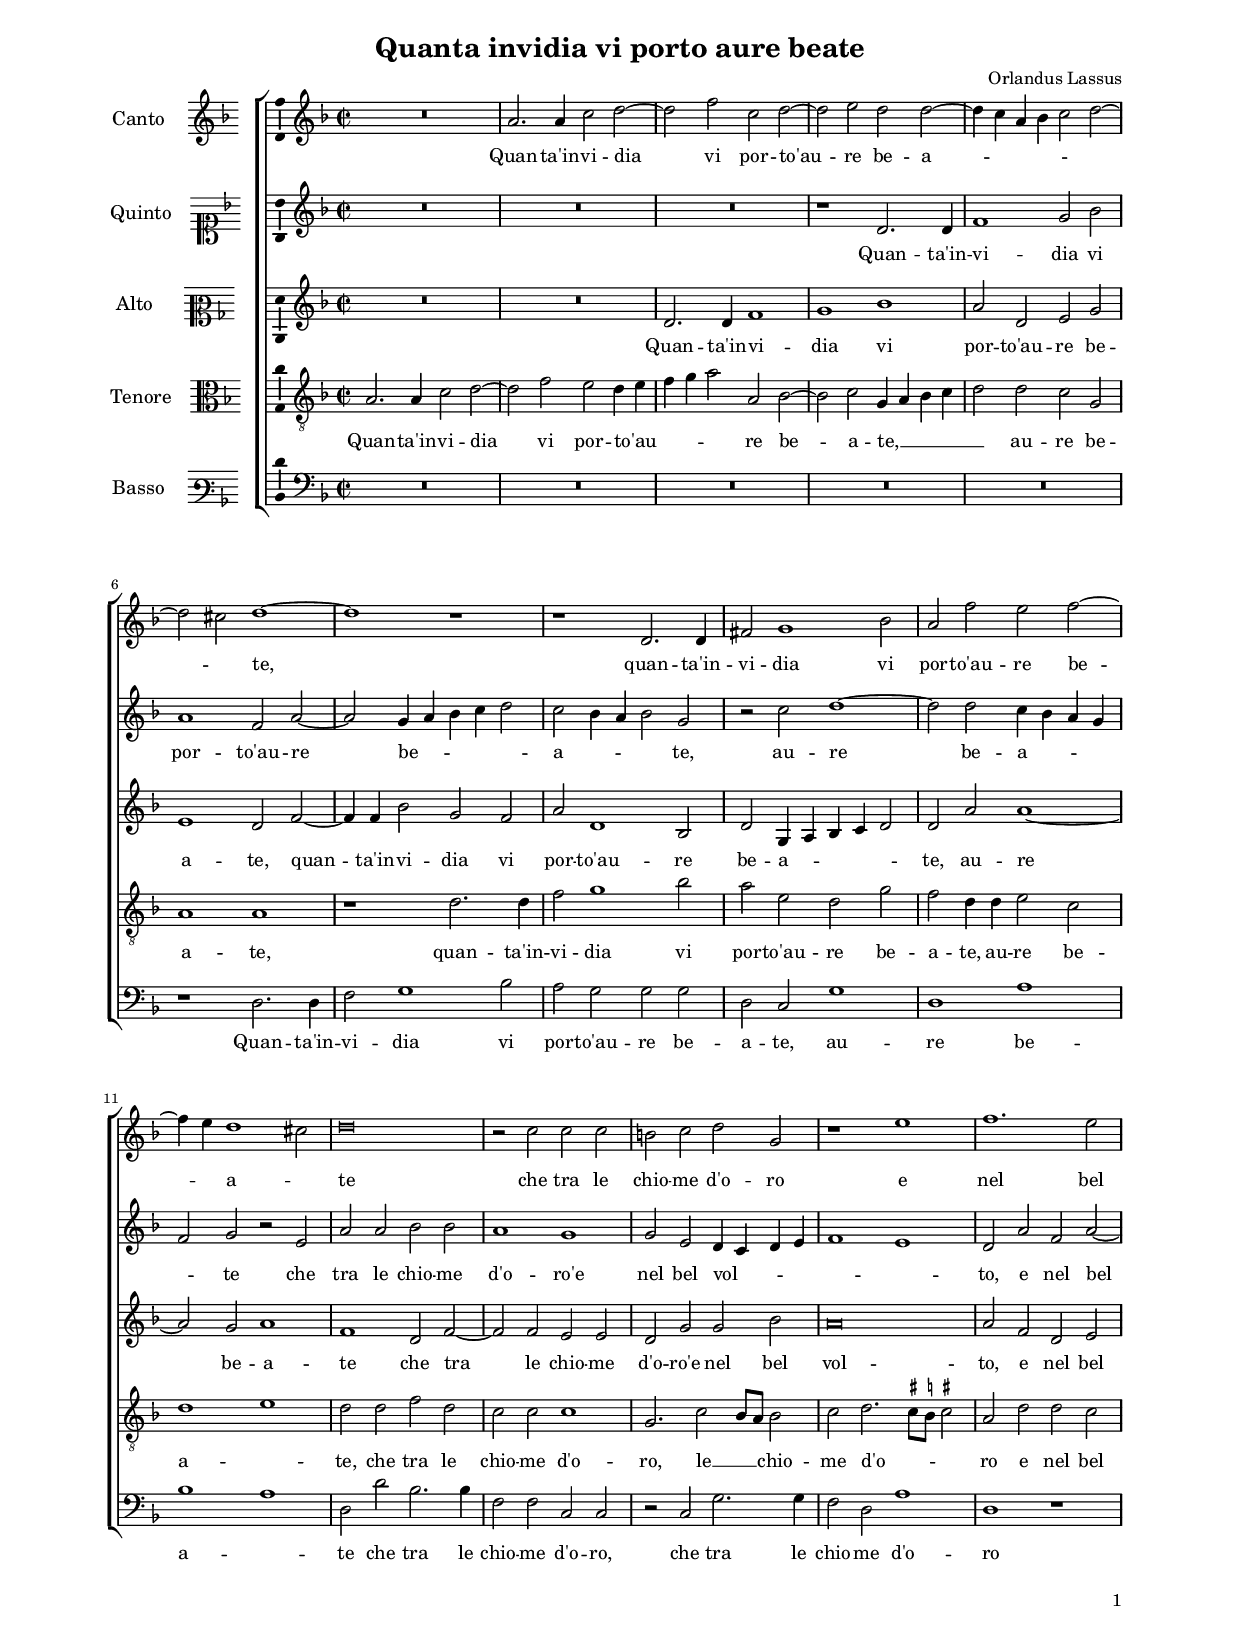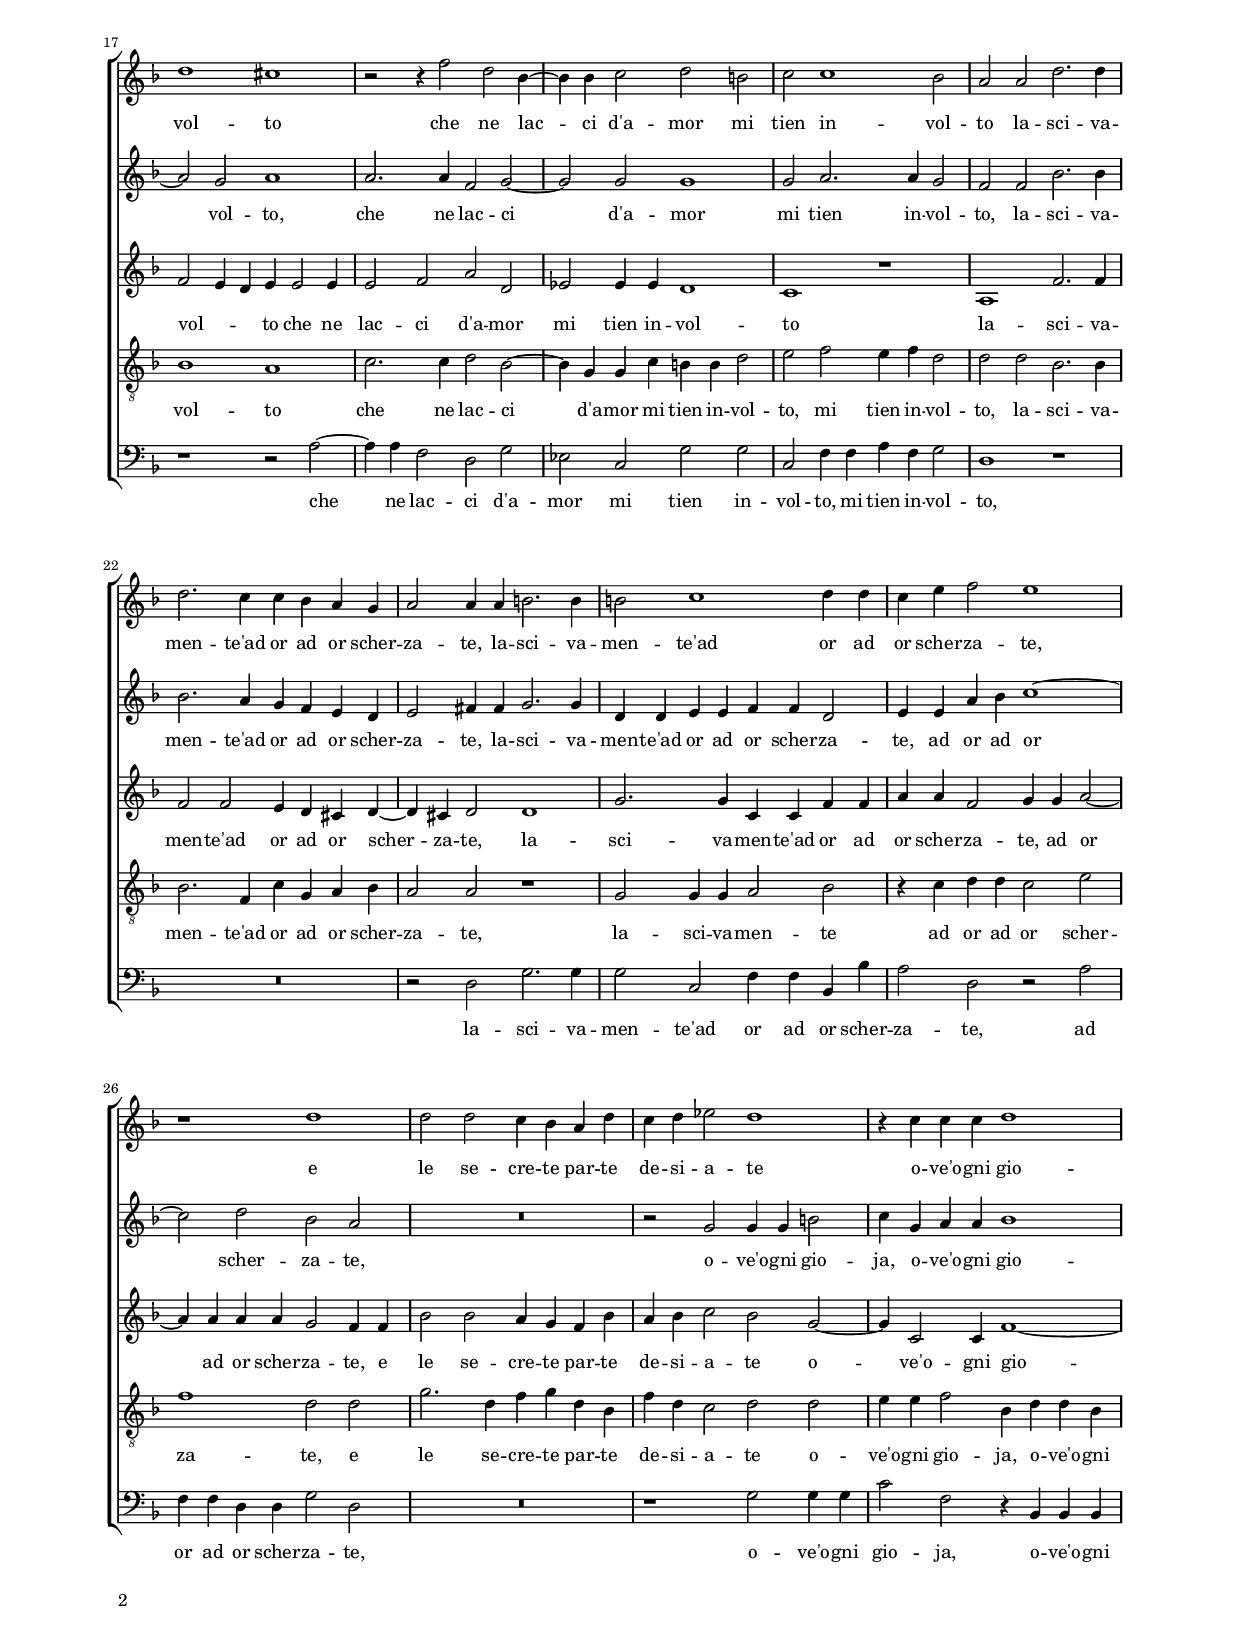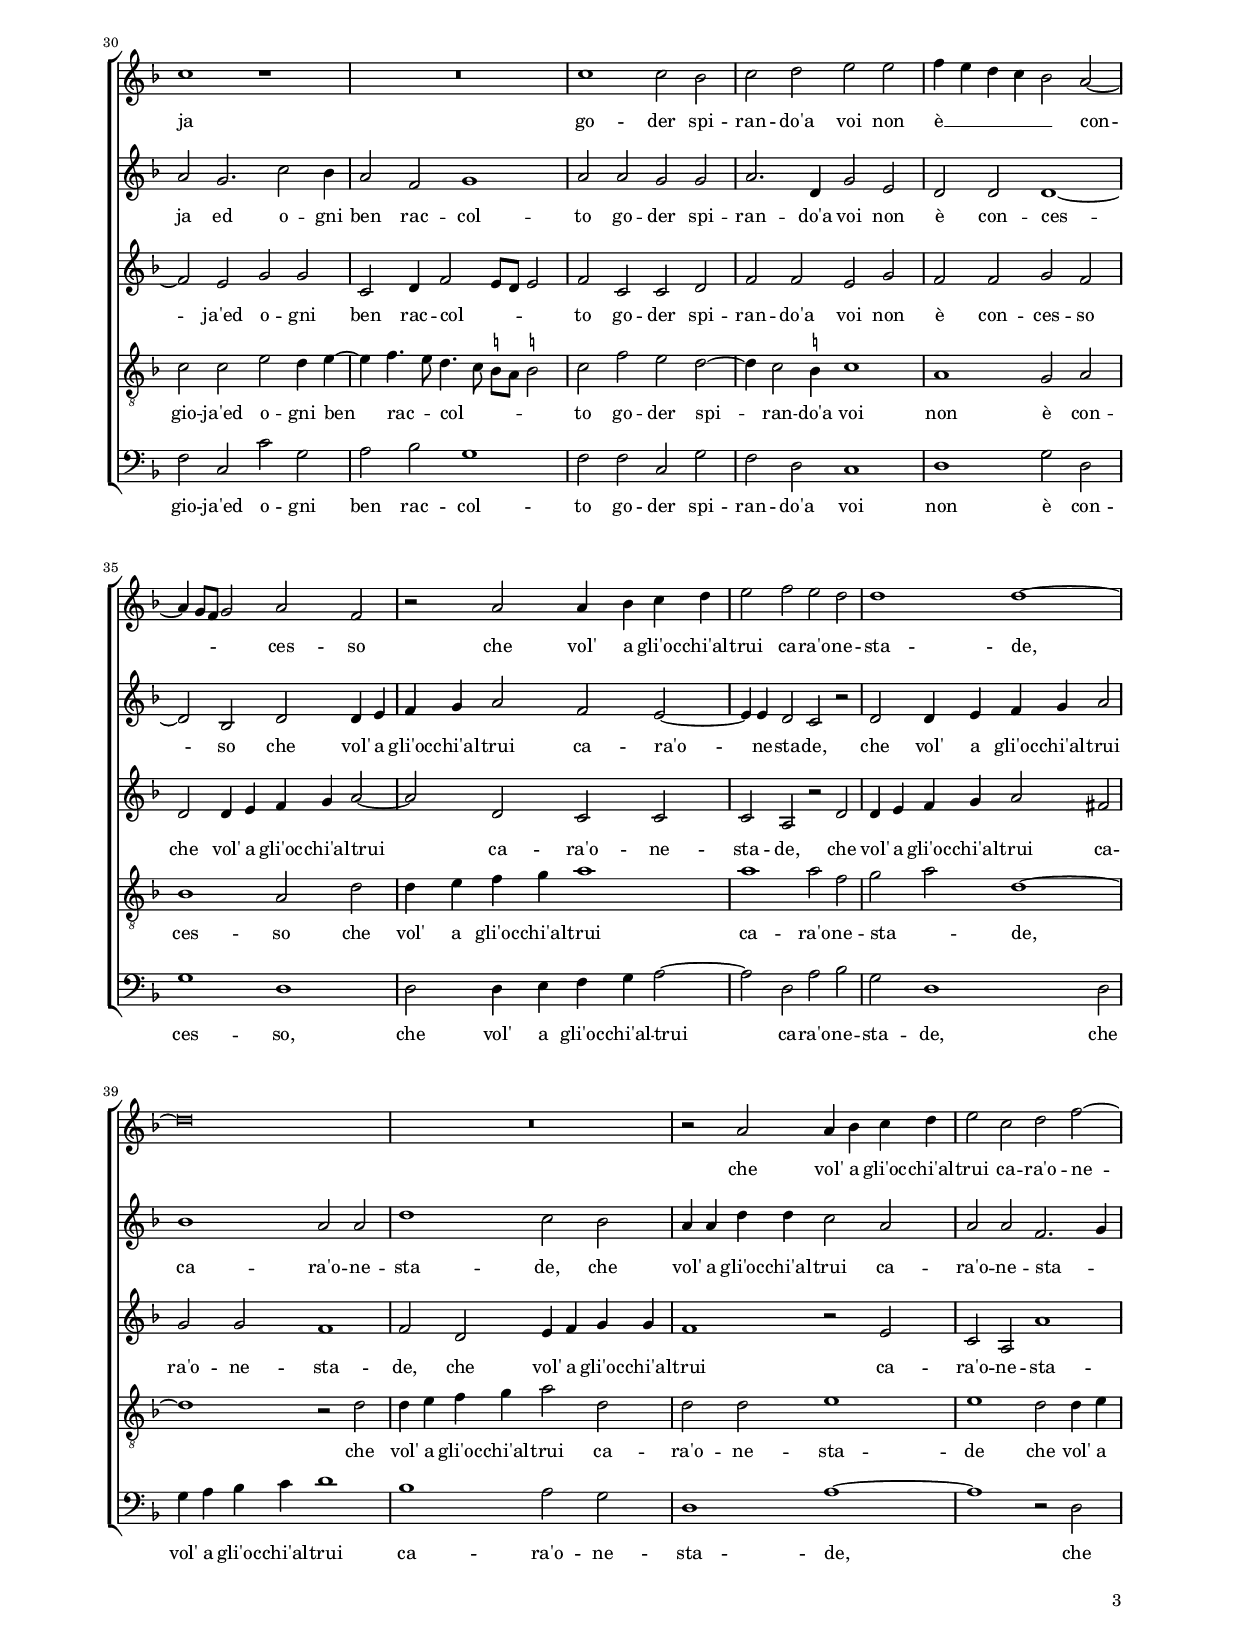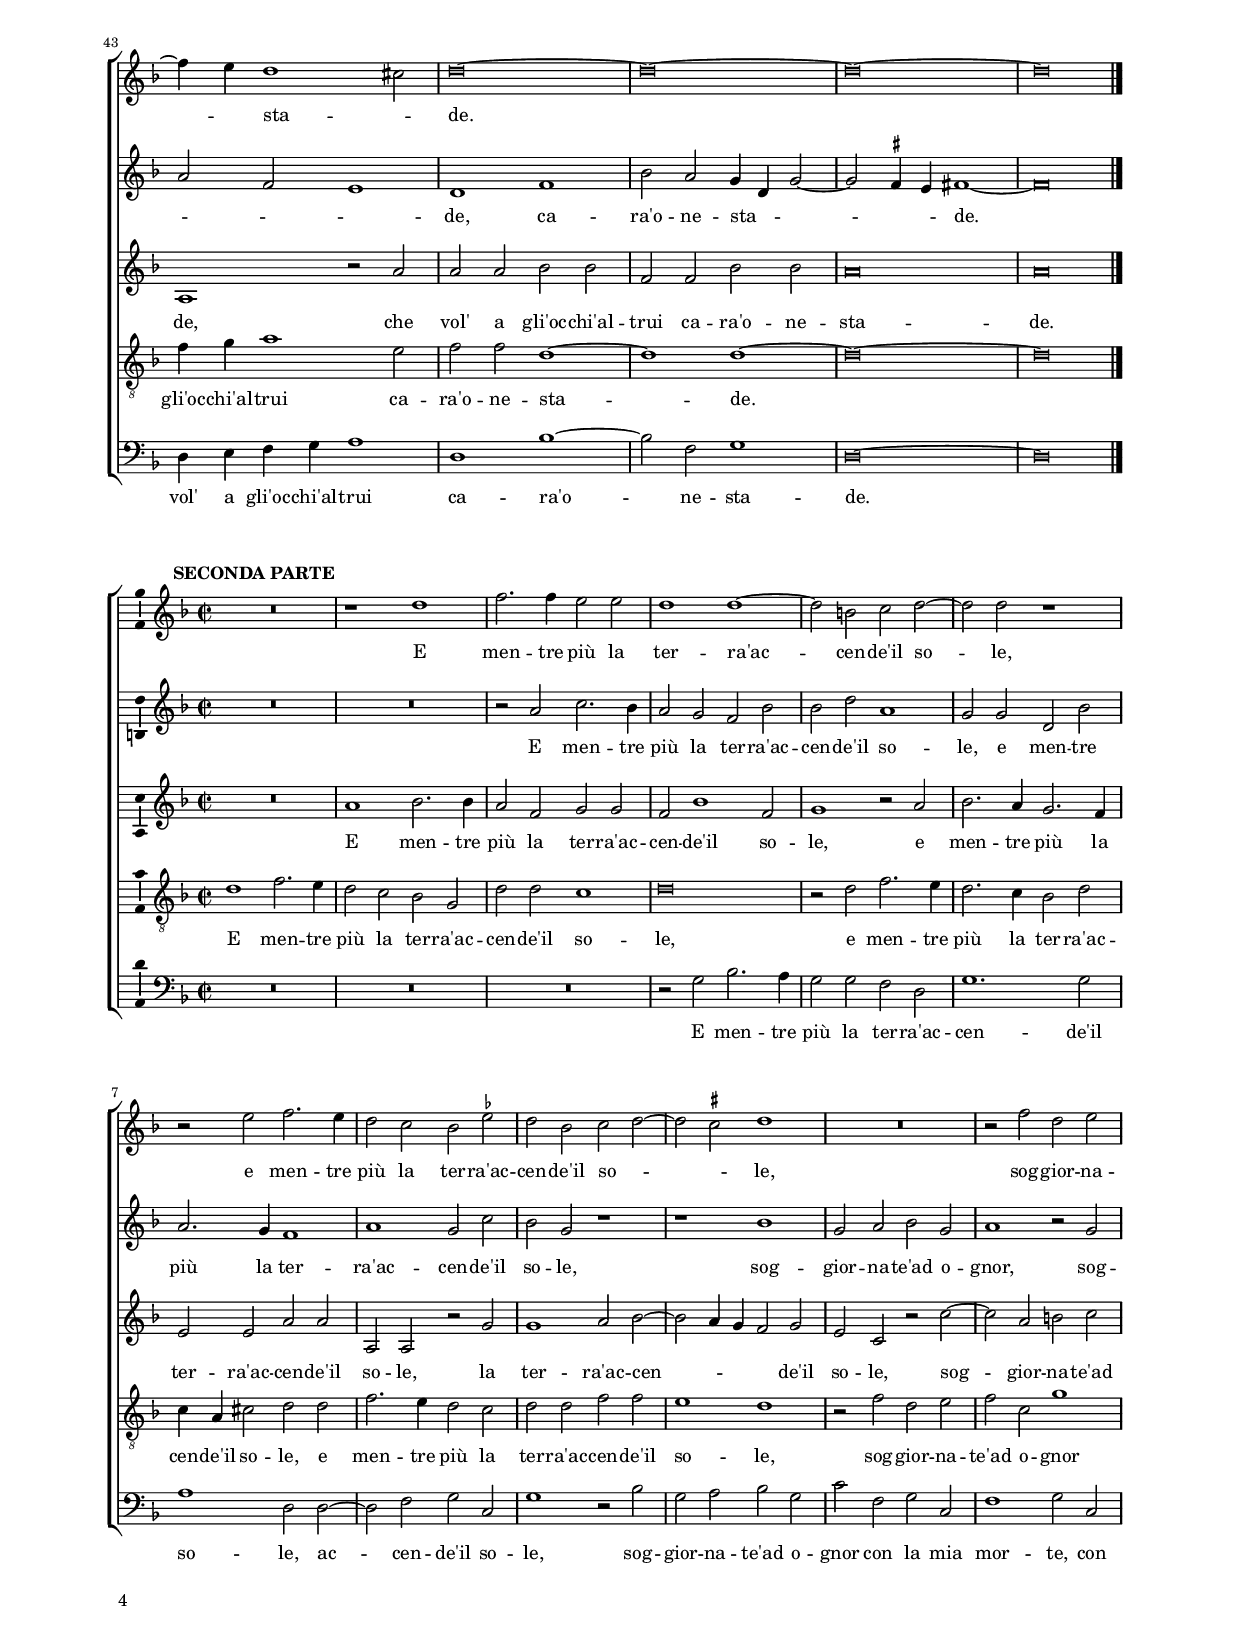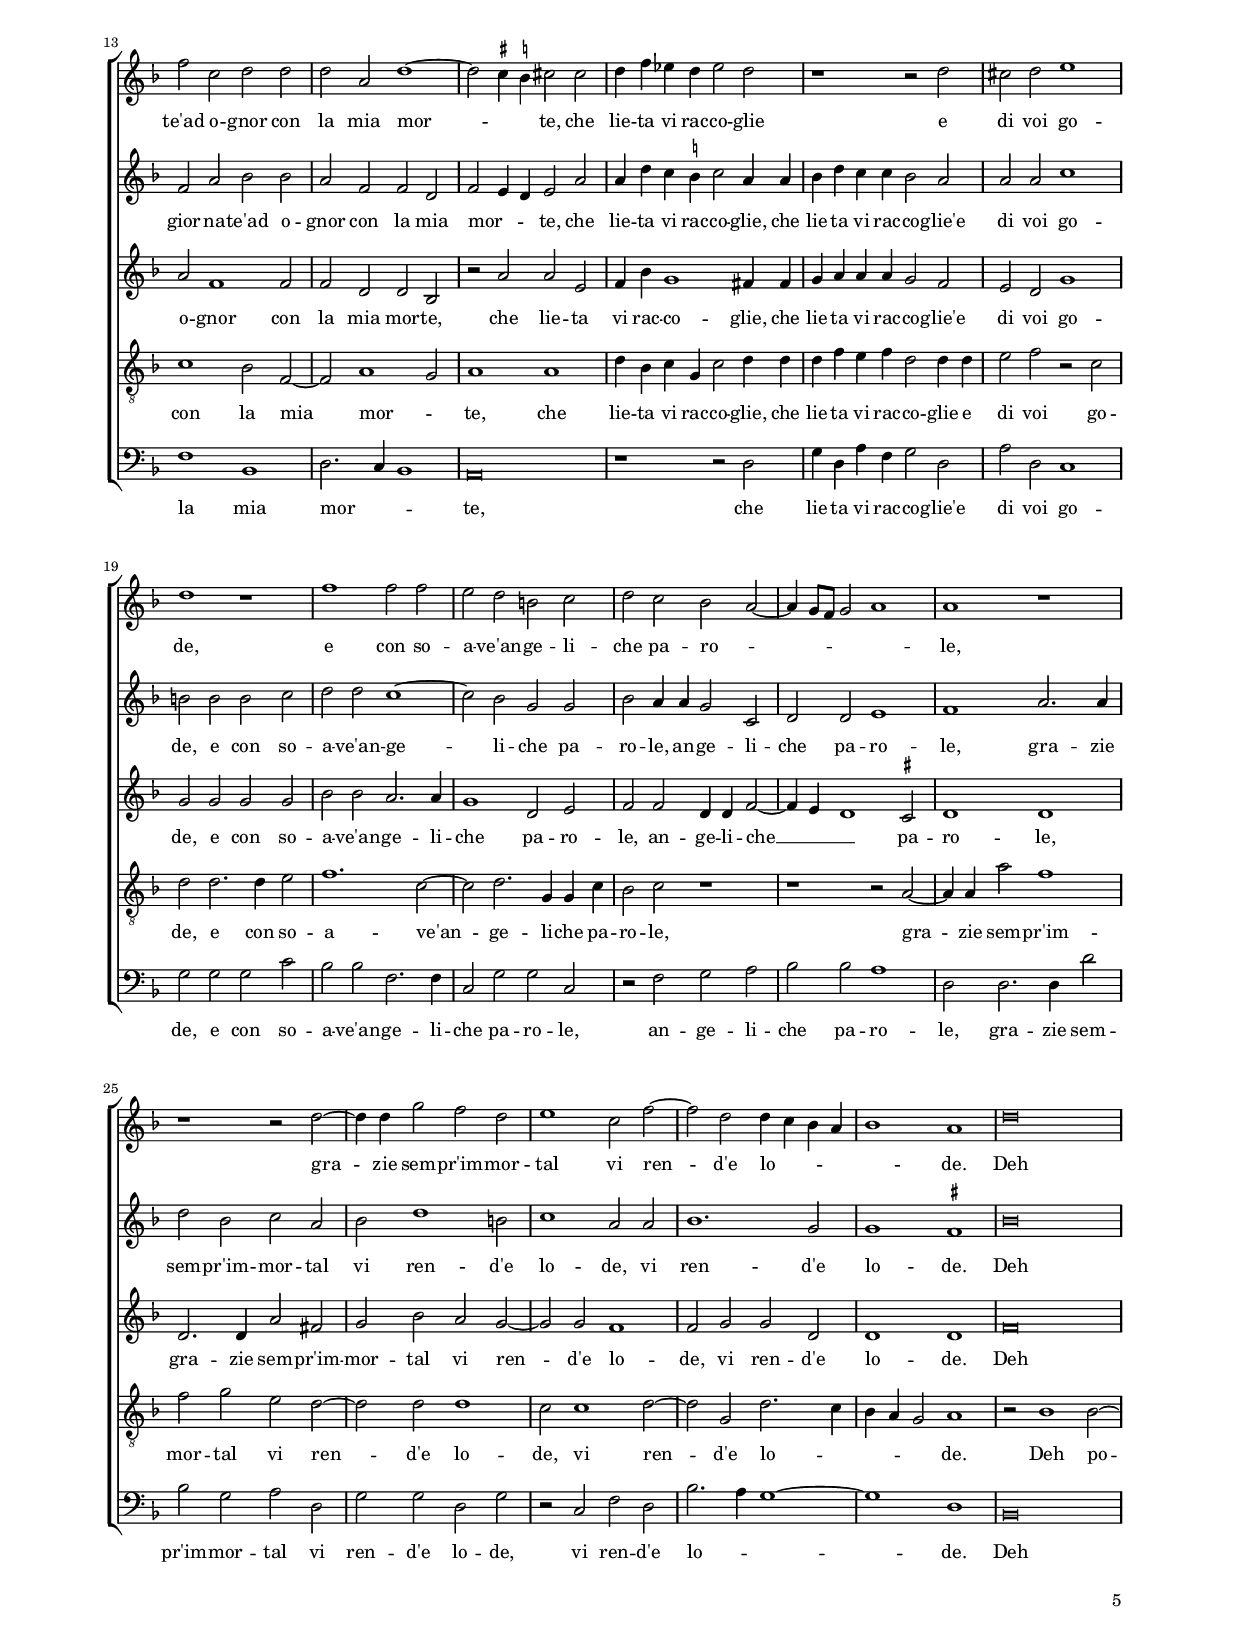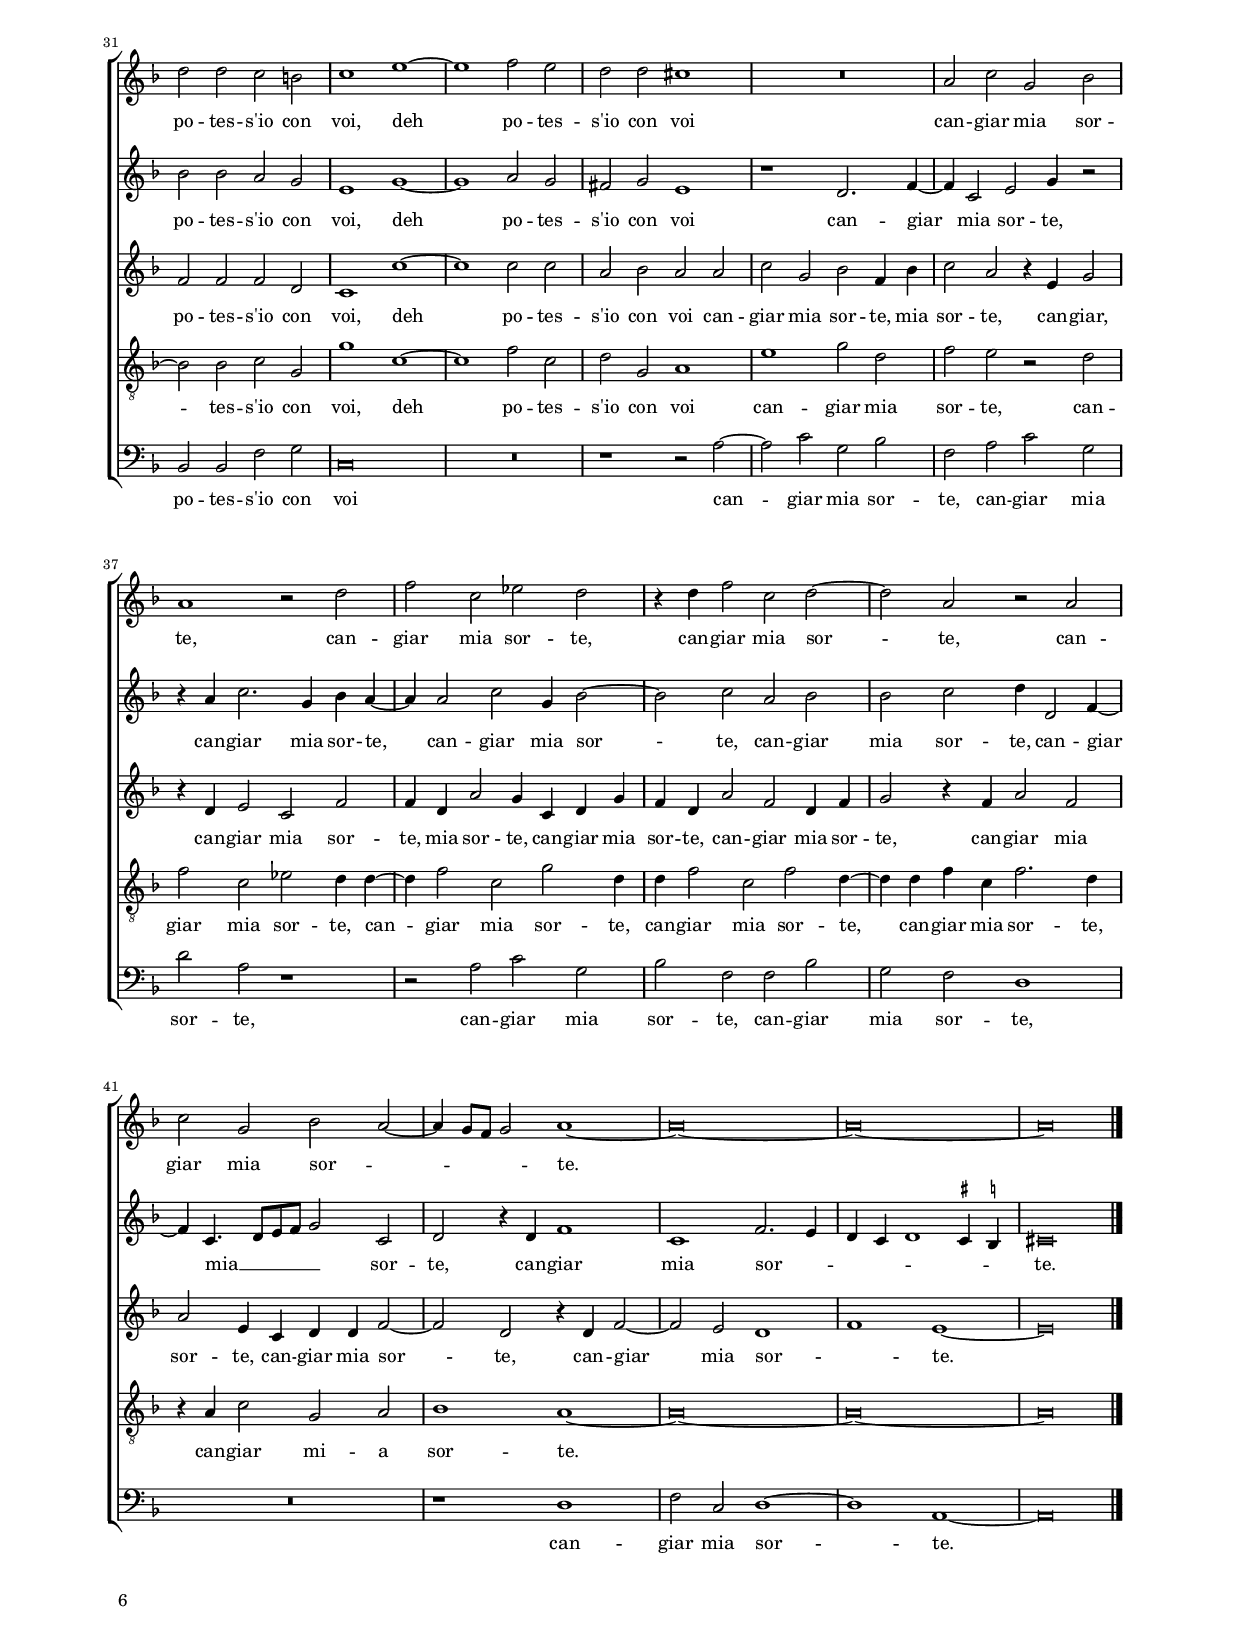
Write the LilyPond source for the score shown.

\header
{
  title="Quanta invidia vi porto aure beate"
  composer="Orlandus Lassus"
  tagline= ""
}

\version "2.24.1"
\language deutsch
#(set-global-staff-size 15)
% #(set-default-paper-size "letter")
#(ly:set-option 'point-and-click #f)

	
	ficta = { \once \set suggestAccidentals = ##t }
	
	forget = #(define-music-function (music) (ly:music?) #{
		\accidentalStyle forget
		$music
		\accidentalStyle default
		#})


\paper
	{
	top-margin = 1.8 \cm
	bottom-margin = 1.2 \cm
	left-margin = 2 \cm
	right-margin = 2 \cm
	ragged-bottom = ##f
	ragged-last-bottom = ##t
	print-page-number = ##f
	score-system-spacing = #'((basic-distance . 17) (minimum-distance . 14) (padding . 6) (strechability . 150))
	system-system-spacing = #'((basic-distance . 17) (minimum-distance . 14) (padding . 6) (strechability . 150))
	oddFooterMarkup=\markup   \fill-line { "" \fromproperty #'page:page-number-string }
	evenFooterMarkup=\markup  \fill-line { \fromproperty #'page:page-number-string "" }
	last-bottom-spacing = #'((basic-distance . 12) (minimum-distance . 7) (padding . 4))
%	systems-per-page = 3
%	page-count = 6
%	min-systems-per-page = 3
	}

global = {
	\key f \major
	\time 2/2 \set Score.measureLength = #(ly:make-moment 2/1)
	\set Score.tempoHideNote = ##t
	\tempo 2 = 90
	\skip 1*2*47 \bar "|."
	}
	

incipitcantus = \markup { \score {
	{
	\set Staff.instrumentName = \markup { \fontsize #1 "Canto" }
	\key f \major
	\clef violin
	s4 \bar ""
	}
	\layout  {
	raggedright = ##t
	indent = 1.6 \cm
	line-width = 2.4\cm
	\context { \Staff \remove Time_signature_engraver }
	\override Staff.Clef.Y-extent = #'(0 . 0)
	}} \hspace #1 }
      
      
incipitquintus = \markup { \score {
	{
	\set Staff.instrumentName = \markup { \fontsize #1 "Quinto" }
	\key f \major
	\clef soprano
	s4 \bar ""
	}
	\layout  {
	raggedright = ##t
	indent = 1.6 \cm
	line-width = 2.4\cm
	\context { \Staff \remove Time_signature_engraver }
	\override Staff.Clef.Y-extent = #'(0 . 0)
	}} \hspace #1 }

      
incipitaltus = \markup { \score {
	{
	\set Staff.instrumentName = \markup { \fontsize #1 "Alto" }
	\key f \major
	\clef mezzosoprano
	s4 \bar ""
	}
	\layout  {
	raggedright = ##t
	indent = 1.6 \cm
	line-width = 2.4\cm
	\context { \Staff \remove Time_signature_engraver }
	\override Staff.Clef.Y-extent = #'(0 . 0)
	}} \hspace #1 }


incipittenor = \markup { \score {
	{
	\set Staff.instrumentName = \markup { \fontsize #1 "Tenore" }
	\key f \major
	\clef alto
	s4 \bar ""
	}
	\layout  {
	raggedright = ##t
	indent = 1.6 \cm
	line-width = 2.4\cm
	\context { \Staff \remove Time_signature_engraver }
	\override Staff.Clef.Y-extent = #'(0 . 0)
	}} \hspace #1 }
      
      
incipitbassus = \markup { \score {
	{
	\set Staff.instrumentName = \markup { \fontsize #1 "Basso" }
	\key f \major
	\clef varbaritone
	s4 \bar ""
	}
	\layout  {
	raggedright = ##t
	indent = 1.6 \cm
	line-width = 2.4\cm
	\context { \Staff \remove Time_signature_engraver }
	\override Staff.Clef.Y-extent = #'(0 . 0)
	}} \hspace #1 }


cantus =  \relative c''
	{
	R\breve
	a2. a4 c2 d~
	d2 f c d~
	d2 e d d~
%5
	d4 c a b c2 d~ |
	d2 cis d1~
	d1 r
	r1 d,2. d4
	fis2 g1 b2
%10
	a2 f' e f~ |
	f4 e d1 cis2
	d\breve
	r2 c c c
	h2 c d g,
%15
	r1 e' |
	f1. e2
	d1 cis
	r2 r4 f2 d b4~
	b4 b c2 d h
%20
	c2 c1 b2 |
	a2 a d2. d4
	d2. c4 c b a g
	a2 a4 a h2. h4
	h2 c1 d4 d
%25
	c4 e f2 e1 |
	r1 d
	d2 d c4 b a d
	c4 d es2 d1
	r4 c c c d1
%30
	c1 r |
	R\breve
	c1 c2 b
	c2 d e e
	f4 e d c b2 a~
%35
	a4 g8 f g2 a f |
	r2 a a4 b c d
	e2 f e d
	d1 d~
	d\breve
%40
	R\breve |
	r2 a a4 b c d
	e2 c d f~
	f4 e d1 cis2
	d\breve~
%45
	d\breve~
	d\breve~
	d\breve |
	}


quintus =  \relative c''
	{
	R\breve
	R\breve
	R\breve
	r1 d,2. d4
%5
	f1 g2 b |
	a1 f2 a~
	a2 g4 a b c d2
	c2 b4 a b2 g
	r2 c d1~
%10
	d2 d c4 b a g |
	f2 g r e
	a2 a b b
	a1 g
	g2 e d4 c d e
%15
	f1 e |
	d2 a' f a~
	a2 g a1
	a2. a4 f2 g~
	g2 g g1
%20
	g2 a2. a4 g2 |
	f2 f b2. b4
	b2. a4 g f e d
	e2 fis4 fis g2. g4
	d4 d e e f f d2
%25
	e4 e a b c1~ |
	c2 d b a
	R\breve
	r2 g g4 g h2
	c4 g a a b1
%30
	a2 g2. c2 b4 |
	a2 f g1
	a2 a g g
	a2. d,4 g2 e
	d2 d d1~
%35
	d2 b d d4 e |
	f4 g a2 f e~
	e4 e d2 c r
	d2 d4 e f g a2
	b1 a2 a
%40
	d1 c2 b |
	a4 a d d c2 a
	a2 a f2. g4
	a2 f e1
	d1 f
%45
	b2 a g4 d g2~ |
	g2 \ficta fis4 e fis!1~
	fis\breve |
	}


altus =  \relative c'
	{
	R\breve
	R\breve
	d2. d4 f1
	g1 b
%5
	a2 d, e g |
	e1 d2 f~
	f4 f b2 g f
	a2 d,1 b2
	d2 g,4 a b c d2
%10
	d2 a' a1~ |
	a2 g a1
	f1 d2 f~
	f2 f e e
	d2 g g b
%15
	a\breve |
	a2 f d e
	f2 e4 d e e2 e4
	e2 f a d,
	es2 es4 es d1
%20
	c1 r |
	a1 f'2. f4
	f2 f e4 d cis d~
	d4 cis d2 d1
	g2. g4 c,4 c f f
%25
	a4 a f2 g4 g a2~ |
	a4 a a a g2 f4 f
	b2 b a4 g f b
	a4 b c2 b g~
	g4 c,2 c4 f1~
%30
	f2 e g g |
	c,2 d4 f2 e8 d e2
	f2 c c d
	f2 f e g
	f2 f g f
%35
	d2 d4 e f g a2~ |
	a2 d, c c
	c2 a r d
	d4 e f g a2 fis
	g2 g f1
%40
	f2 d e4 f g g |
	f1 r2 e
	c2 a a'1
	a,1 r2 a'
	a2 a b b
%45
	f2 f b b |
	a\breve
	a\breve |
	}


tenor  =  \relative c'
	{
	a2. a4 c2 d~
	d2 f e d4 e
	f4 g a2 a, b~
	b2 c g4 a b c
%5
	d2 d c g |
	a1 a
	r1 d2. d4
	f2 g1 b2
	a2 e d g
%10
	f2 d4 d e2 c |
	d1 e
	d2 d f d
	c2 c c1
	g2. c2 b8 a b2
%15
	c2 d2. \ficta cis8 \ficta h \ficta cis!2 |
	a2 d d c
	b1 a
	c2. c4 d2 b~
	b4 g g c h h d2
%20
	e2 f e4 f d2 |
	d2 d b2. b4
	b2. f4 c' g a b
	a2 a r1
	g2 g4 g a2 b
%25
	r4 c d d c2 e |
	f1 d2 d
	g2. d4 f g d b
	f'4 d c2 d d
	e4 e f2 b,4 d d b
%30
	c2 c e d4 e~ |
	e4 f4. e8 d4. c8 \stemDown \ficta h[ a] \stemNeutral \ficta h!2
	c2 f e d~
	d4 c2 \ficta h4 c1
	a1 g2 a
%35
	b1 a2 d |
	d4 e f g a1
	a1 a2 f
	g2 a d,1~
	d1 r2 d
%40
	d4 e f g a2 d, |
	d2 d e1
	e1 d2 d4 e
	f4 g a1 e2
	f2 f d1~
%45
	d1 d~ |
	d\breve~
	d\breve |
	}


bassus  =  \relative c
	{
	R\breve
	R\breve
	R\breve
	R\breve
%5
	R\breve |
	r1 d2. d4
	f2 g1 b2
	a2 g g g
	d2 c g'1
%10
	d1 a' |
	b1 a
	d,2 d' b2. b4
	f2 f c c
	r2 c g'2. g4
%15
	f2 d a'1 |
	d,1 r
	r1 r2 a'~
	a4 a f2 d g
	es2 c g' g
%20
	c,2 f4 f a f g2 |
	d1 r
	R\breve
	r2 d g2. g4
	g2 c, f4 f b, b'
%25
	a2 d, r a' |
	f4 f d d g2 d
	R\breve
	r1 g2 g4 g
	c2 f, r4 b, b b
%30
	f'2 c c' g |
	a2 b g1
	f2 f c g'
	f2 d c1
	d1 g2 d
%35
	g1 d |
	d2 d4 e f g a2~
	a2 d, a' b
	g2 d1 d2
	g4 a b c d1
%40
	b1 a2 g |
	d1 a'~
	a1 r2 d,
	d4 e f g a1
	d,1 b'~
%45
	b2 f g1 |
	d\breve~
	d\breve |
	}


lyricscantus = \lyricmode {
	Quan -- ta'in -- vi -- dia vi por -- to'au -- re be -- a -- _ _ _ _ _ _ te,
	quan -- ta'in -- vi -- dia vi por -- to'au -- re be -- _ a -- _ te
	che tra le chio -- me d'o -- ro e nel bel vol -- to
	che ne lac -- ci d'a -- mor mi tien in -- vol -- to
	la -- sci -- va -- men -- te'ad or ad or scher -- za -- te,
	la -- sci -- va -- men -- te'ad or ad or scher -- za -- te,
	e le se -- cre -- te par -- te de -- si -- a -- te
	o -- ve'o -- gni gio -- ja
	go -- der spi -- ran -- do'a voi non è __ _ _ _ _ сon -- _ _ _ ces -- so
	che vol' a gli'oc -- chi'al -- trui ca -- ra'o -- ne -- sta -- de,
	che vol' a gli'oc -- chi'al -- trui ca -- ra'o -- ne -- _ sta -- _ de.
	}


lyricsquintus = \lyricmode {
	Quan -- ta'in -- vi -- dia vi por -- to'au -- re be -- _ _ _ _ a -- _ _ _ te,
	au -- re be -- a -- _ _ _ _ te
	che tra le chio -- me d'o -- ro'e nel bel vol -- _ _ _ _ _ to,
	e nel bel vol -- to,
	che ne lac -- ci d'a -- mor mi tien in -- vol -- to,
	la -- sci -- va -- men -- te'ad or ad or scher -- za -- te,
	la -- sci -- va -- men -- te'ad or ad or scher -- za -- te,
	ad or ad or scher -- za -- te,
	o -- ve'o -- gni gio -- ja,
	o -- ve'o -- gni gio -- ja ed o -- gni ben rac -- col -- to
	go -- der spi -- ran -- do'a voi non è сon -- ces -- so
	che vol' a gli'oc -- chi'al -- trui ca -- ra'o -- ne -- sta -- de,
	che vol' a gli'oc -- chi'al -- trui ca -- ra'o -- ne -- sta -- de,
	che vol' a gli'oc -- chi'al -- trui ca -- ra'o -- ne -- sta -- _ _ _ _ de,
	ca -- ra'o -- ne -- sta -- _ _ _ _ de.
	}


lyricsaltus = \lyricmode {
	Quan -- ta'in -- vi -- dia vi por -- to'au -- re be -- a -- te,
	quan -- ta'in -- vi -- dia vi por -- to'au -- re be -- a -- _ _ _ _ te,
	au -- re be -- a -- te
	che tra le chio -- me d'o -- ro'e nel bel vol -- to,
	e nel bel vol -- _ _ to
	che ne lac -- ci d'a -- mor mi tien in -- vol -- to
	la -- sci -- va -- men -- te'ad or ad or scher -- za -- te,
	la -- sci -- va -- men -- te'ad or ad or scher -- za -- te,
	ad or ad or scher -- za -- te,
	e le se -- cre -- te par -- te de -- si -- a -- te
	o -- ve'o -- gni gio -- ja'ed o -- gni ben rac -- col -- _ _ _ to
	go -- der spi -- ran -- do'a voi non è сon -- ces -- so
	che vol' a gli'oc -- chi'al -- trui ca -- ra'o -- ne -- sta -- de,
	che vol' a gli'oc -- chi'al -- trui ca -- ra'o -- ne -- sta -- de,
	che vol' a gli'oc -- chi'al -- trui ca -- ra'o -- ne -- sta -- de,
	che vol' a gli'oc -- chi'al -- trui ca -- ra'o -- ne -- sta -- de.
	}


lyricstenor = \lyricmode {
	Quan -- ta'in -- vi -- dia vi por -- to'au -- _ _ _ _ re be -- a -- te, __ _ _ _ _
	au -- re be -- a -- te,
	quan -- ta'in -- vi -- dia vi por -- to'au -- re be -- a -- te,
	au -- re be -- a -- _ te,
	che tra le chio -- me d'o -- ro,
	le __ _ _ chio -- me d'o -- _ _ _ ro e nel bel vol -- to
	che ne lac -- ci d'a -- mor mi tien in -- vol -- to,
	mi tien in -- vol -- to,
	la -- sci -- va -- men -- te'ad or ad or scher -- za -- te,
	la -- sci -- va -- men -- te ad or ad or scher -- za -- te,
	e le se -- cre -- te par -- te de -- si -- a -- te
	o -- ve'o -- gni gio -- ja,
	o -- ve'o -- gni gio -- ja'ed o -- gni ben rac -- _ col -- _ _ _ _ to
	go -- der spi -- ran -- do'a voi non è сon -- ces -- so
	che vol' a gli'oc -- chi'al -- trui ca -- ra'o -- ne -- sta -- _ de,
	che vol' a gli'oc -- chi'al -- trui ca -- ra'o -- ne -- sta -- de
	che vol' a gli'oc -- chi'al -- trui ca -- ra'o -- ne -- sta -- de.
	}


lyricsbassus = \lyricmode {
	Quan -- ta'in -- vi -- dia vi por -- to'au -- re be -- a -- te,
	au -- re be -- a -- _ te
	che tra le chio -- me d'o -- ro,
	che tra le chio -- me d'o -- ro
	che ne lac -- ci d'a -- mor mi tien in -- vol -- to,
	mi tien in -- vol -- to,
	la -- sci -- va -- men -- te'ad or ad or scher -- za -- te,
	ad or ad or scher -- za -- te,
	o -- ve'o -- gni gio -- ja,
	o -- ve'o -- gni gio -- ja'ed o -- gni ben rac -- col -- to
	go -- der spi -- ran -- do'a voi non è сon -- ces -- so,
	che vol' a gli'oc -- chi'al -- trui ca -- ra'o -- ne -- sta -- de,
	che vol' a gli'oc -- chi'al -- trui ca -- ra'o -- ne -- sta -- de,
	che vol' a gli'oc -- chi'al -- trui ca -- ra'o -- ne -- sta -- de.
	}


\score
{  
	\transpose c c {
	\new ChoirStaff \with { \override StaffGrouper.staff-staff-spacing.basic-distance = #12 }
	<<

	\new Staff << \global
	\new Voice="v1" {
		\set Staff.instrumentName=\incipitcantus
		\set Staff.midiInstrument = "reed organ"
		\clef violin
		\cantus }
	\new Lyrics \lyricsto "v1" {\lyricscantus }
	>>


	\new Staff << \global
	\new Voice="v5" {
		\set Staff.instrumentName=\incipitquintus
		\set Staff.midiInstrument = "reed organ"
		\clef violin
		\quintus}
	\new Lyrics \lyricsto "v5" {\lyricsquintus }
	>>


	\new Staff << \global
	\new Voice="v2" {
		\set Staff.instrumentName=\incipitaltus
		\set Staff.midiInstrument = "reed organ"
		\clef violin % "G_8"
		\altus}
	\new Lyrics \lyricsto "v2" {\lyricsaltus }
	>>


	\new Staff << \global
	\new Voice="v3" {
		\set Staff.instrumentName=\incipittenor
		\set Staff.midiInstrument = "reed organ"
		\clef "G_8"
		\tenor }
	\new Lyrics \lyricsto "v3" {\lyricstenor }
	>>


	\new Staff << \global
	\new Voice="v4" {
		\set Staff.instrumentName=\incipitbassus
		\set Staff.midiInstrument = "reed organ"
		\clef bass
		\bassus }
	\new Lyrics \lyricsto "v4" {\lyricsbassus}
	>>

	>>
	} % transpose

	\layout
	{
	indent = 2.5 \cm
	\context { \Staff \override TimeSignature.break-visibility = #end-of-line-invisible }
	\context { \Lyrics \override VerticalAxisGroup.nonstaff-relatedstaff-spacing.padding = #1.4 }
%	\context { \Lyrics \override LyricText.font-size = #1 }
	\context { \Staff \consists Ambitus_engraver }
	\context { \Score \override BarNumber.padding = #2 }
	\context { \Voice \override NoteHead.style = #'baroque }
	}


\midi
	{
	\tempo 2 = 90
	}

}

%%%%%%%%%%%%%%%%%%%%  SECUNDA PARS %%%%%%%%%%%%%%%%%%%%


global = {
	\key f \major
	\time 2/2 \set Score.measureLength = #(ly:make-moment 2/1)
	\set Score.tempoHideNote = ##t
	\tempo 2 = 90
	\skip 1*2*45 \bar "|."
	}


cantus =  \relative c''
	{
	R\breve
	r1 d
	f2. f4 e2 e
	d1 d~
%5
	d2 h c d~ |
	d2 d r1
	r2 e f2. e4
	d2 c b \ficta es
	d2 b c d~
%10
	d2 \ficta cis d1 |
	R\breve
	r2 f d e
	f2 c d d
	d2 a d1~
%15
	d2 \ficta cis4 \ficta h cis!2 cis |
	d4 f es d es2 d
	r1 r2 d
	cis2 d e1
	d1 r
%20
	f1 f2 f |
	e2 d h c
	d2 c b a~
	a4 g8 f g2 a1
	a1 r
%25
	r1 r2 d~ |
	d4 d g2 f d
	e1 c2 f~
	f2 d d4 c b a
	b1 a
%30
	d\breve |
	d2 d c h
	c1 e~
	e1 f2 e
	d2 d cis1
%35
	R\breve |
	a2 c g b
	a1 r2 d
	f2 c es d
	r4 d f2 c d~
%40
	d2 a r a |
	c2 g b a~
	a4 g8 f g2 a1~
	a\breve~
	a\breve~
%45
	a\breve |
	}


quintus =  \relative c''
	{
	R\breve
	R\breve
	r2 a c2. b4
	a2 g f b
%5
	b2 d a1 |
	g2 g d b'
	a2. g4 f1
	a1 g2 c
	b2 g r1
%10
	r1 b |
	g2 a b g
	a1 r2 g
	f2 a b b
	a2 f f d
%15
	f2 e4 d e2 a |
	a4 d c \ficta h c2 a4 a
	b4 d c c b2 a
	a2 a c1
	h2 h h c
%20
	d2 d c1~ |
	c2 b g g
	b2 a4 a g2 c,
	d2 d e1
	f1 a2. a4
%25
	d2 b c a |
	b2 d1 h2
	c1 a2 a
	b1. g2
	g1 \ficta fis
%30
	b\breve |
	b2 b a g
	e1 g~
	g1 a2 g
	fis2 g e1
%35
	r1 d2. f4~ |
	f4 c2 e g4 r2
	r4 a c2. g4 b a~
	a4 a2 c g4 b2~
	b2 c a b
%40
	b2 c d4 d,2 f4~ |
	f4 c4. d8 e f g2 c,
	d2 r4 d f1
	c1 f2. e4
	d4 c d1 \ficta cis4 \ficta h
%45
	cis\breve |
	}


altus =  \relative c'
	{
	R\breve
	a'1 b2. b4
	a2 f g g
	f2 b1 f2
%5
	g1 r2 a |
	b2. a4 g2. f4
	e2 e a a
	a,2 a r g'
	g1 a2 b~
%10
	b2 a4 g f2 g |
	e2 c r2 c'~
	c2 a h c
	a2 f1 f2
	f2 d d b
%15
	r2 a' a e |
	f4 b g1 fis4 fis
	g4 a a a g2 f
	e2 d g1
	g2 g g g
%20
	b2 b a2. a4 |
	g1 d2 e
	f2 f d4 d f2~
	f4 e d1 \ficta cis2
	d1 d
%25
	d2. d4 a'2 fis |
	g2 b a g~
	g2 g f1
	f2 g g d
	d1 d
%30
	f\breve |
	f2 f f d
	c1 c'~
	c1 c2 c
	a2 b a a
%35
	c2 g b f4 b |
	c2 a r4 e g2
	r4 d e2 c f
	f4 d a'2 g4 c, d g
	f4 d a'2 f d4 f
%40
	g2 r4 f a2 f |
	a2 e4 c d d f2~
	f2 d r4 d f2~
	f2 e d1
	f1 e~
%45
	e\breve |
	}


tenor  =  \relative c'
	{
	d1 f2. e4
	d2 c b g
	d'2 d c1
	d\breve
%5
	r2 d f2. e4 |
	d2. c4 b2 d
	c4 a cis2 d d
	f2. e4 d2 c
	d2 d f f
%10
	e1 d |
	r2 f d e
	f2 c g'1
	c,1 b2 f~
	f2 a1 g2
%15
	a1 a |
	d4 b c g c2 d4 d
	d4 f e f d2 d4 d
	e2 f r c
	d2 d2. d4 e2
%20
	f1. c2~ |
	c2 d2. g,4 g c
	b2 c r1
	r1 r2 a~
	a4 a a'2 f1
%25
	f2 g e d~ |
	d2 d d1
	c2 c1 d2~
	d2 g, d'2. c4
	b4 a g2 a1
%30
	r2 b1 b2~ |
	b2 b c g
	g'1 c,~
	c1 f2 c
	d2 g, a1
%35
	e'1 g2 d |
	f2 e r d
	f2 c es d4 d~
	d4 f2 c g' d4
	d4 f2 c f d4~
%40
	d4 d f c f2. d4 |
	r4 a c2 g a
	b1 a~
	a\breve~
	a\breve~
%45
	a\breve |
	}


bassus  =  \relative c
	{
	R\breve
	R\breve
	R\breve
	r2 g' b2. a4
%5
	g2 g f d |
	g1. g2
	a1 d,2 d~
	d2 f g c,
	g'1 r2 b
%10
	g2 a b g |
	c2 f, g c,
	f1 g2 c,
	f1 b,
	d2. c4 b1
%15
	a\breve |
	r1 r2 d
	g4 d a' f g2 d
	a'2 d, c1
	g'2 g g c
%20
	b2 b f2. f4 |
	c2 g' g c,
	r2 f g a
	b2 b a1
	d,2 d2. d4 d'2
%25
	b2 g a d, |
	g2 g d g
	r2 c, f d
	b'2. a4 g1~
	g1 d
%30
	b\breve |
	b2 b f' g
	c,\breve
	R\breve
	r1 r2 a'~
%35
	a2 c g b |
	f2 a c g
	d'2 a r1
	r2 a c g
	b2 f f b
%40
	g2 f d1 |
	R\breve
	r1 d
	f2 c d1~
	d1 a~
%45
	a\breve |
	}


lyricscantus = \lyricmode {
	E men -- tre più la ter -- ra'ac -- cen -- de'il so -- le,
	e men -- tre più la ter -- ra'ac -- cen -- de'il so -- _ _ le,
	sog -- gior -- na -- te'ad o -- gnor con la mia mor -- _ _ te,
	che lie -- ta vi rac -- co -- glie e di voi go -- de,
	e con so -- a -- ve'an -- ge -- li -- che pa -- ro -- _ _ _ _ _ le,
	gra -- zie sem -- pr'im -- mor -- tal vi ren -- d'e lo -- _ _ _ _ de.
	Deh po -- tes -- s'io con voi,
	deh po -- tes -- s'io con voi can -- giar mia sor -- te,
	can -- giar mia sor -- te,
	can -- giar mia sor -- te,
	can -- giar mia sor -- _ _ _ _ te.
	}


lyricsquintus = \lyricmode {
	E men -- tre più la ter -- ra'ac -- cen -- de'il so -- le,
	e men -- tre più la ter -- ra'ac -- cen -- de'il so -- le,
	sog -- gior -- na -- te'ad o -- gnor,
	sog -- gior -- na -- te'ad o -- gnor con la mia mor -- _ _ te,
	che lie -- ta vi rac -- co -- glie,
	che lie -- ta vi rac -- co -- glie'e di voi go -- de,
	e con so -- a -- ve'an -- ge -- li -- che pa -- ro -- le,
	an -- ge -- li -- che pa -- ro -- le,
	gra -- zie sem -- pr'im -- mor -- tal vi ren -- d'e lo -- de,
	vi ren -- d'e lo -- de.
	Deh po -- tes -- s'io con voi,
	deh po -- tes -- s'io con voi
	can -- giar mia sor -- te,
	can -- giar mia sor -- te,
	can -- giar mia sor -- te,
	can -- giar mia sor -- te,
	can -- giar mia __ _ _ _ _ sor -- te,
	can -- giar mia sor -- _ _ _ _ _ _ te.
	}


lyricsaltus = \lyricmode {
	E men -- tre più la ter -- ra'ac -- cen -- de'il so -- le,
	e men -- tre più la ter -- ra'ac -- cen -- de'il so -- le,
	la ter -- ra'ac -- cen -- _ _ _ de'il so -- le,
	sog -- gior -- na -- te'ad o -- gnor con la mia mor -- te,
	che lie -- ta vi rac -- co -- glie,
	che lie -- ta vi rac -- co -- glie'e di voi go -- de,
	e con so -- a -- ve'an -- ge -- li -- che pa -- ro -- le,
	an -- ge -- li -- che __ _ _ pa -- ro -- le,
	gra -- zie sem -- pr'im -- mor -- tal vi ren -- d'e lo -- de,
	vi ren -- d'e lo -- de.
	Deh po -- tes -- s'io con voi,
	deh po -- tes -- s'io con voi can -- giar mia sor -- te,
	mia sor -- te,
	can -- giar,
	can -- giar mia sor -- te,
	mia sor -- te,
	can -- giar mia sor -- te,
	can -- giar mia sor -- te,
	can -- giar mia sor -- te,
	can -- giar mia sor -- te,
	can -- giar mia sor -- _ te.
	}


lyricstenor = \lyricmode {
	E men -- tre più la ter -- ra'ac -- cen -- de'il so -- le,
	e men -- tre più la ter -- ra'ac -- cen -- de'il so -- le,
	e men -- tre più la ter -- ra'ac -- cen -- de'il so -- le,
	sog -- gior -- na -- te'ad o -- gnor con la mia mor -- _ te,
	che lie -- ta vi rac -- co -- glie,
	che lie -- ta vi rac -- co -- glie e di voi go -- de,
	e con so -- a -- ve'an -- ge -- li -- che pa -- ro -- le,
	gra -- zie sem -- pr'im -- mor -- tal vi ren -- d'e lo -- de,
	vi ren -- d'e lo -- _ _ _ _ de.
	Deh po -- tes -- s'io con voi,
	deh po -- tes -- s'io con voi
	can -- giar mia sor -- te,
	can -- giar mia sor -- te,
	can -- giar mia sor -- te,
	can -- giar mia sor -- te,
	can -- giar mia sor -- te,
	can -- giar mi -- a sor -- te.
	}


lyricsbassus = \lyricmode {
	E men -- tre più la ter -- ra'ac -- cen -- de'il so -- le,
	ac -- cen -- de'il so -- le,
	sog -- gior -- na -- te'ad o -- gnor con la mia mor -- te,
	con la mia mor -- _ _ te,
	che lie -- ta vi rac -- co -- glie'e di voi go -- de,
	e con so -- a -- ve'an -- ge -- li -- che pa -- ro -- le,
	an -- ge -- li -- che pa -- ro -- le,
	gra -- zie sem -- pr'im -- mor -- tal vi ren -- d'e lo -- de,
	vi ren -- d'e lo -- _ _ de.
	Deh po -- tes -- s'io con voi
	can -- giar mia sor -- te,
	can -- giar mia sor -- te,
	can -- giar mia sor -- te,
	can -- giar mia sor -- te,
	can -- giar mia sor -- te.
	}


\score
	{  
	\transpose c c {
	\new ChoirStaff \with { \override StaffGrouper.staff-staff-spacing.basic-distance = #12 }
	<<

	\new Staff <<\global
	\new Voice="v1" {
	  %\set Staff.instrumentName=Cantus
		\set Staff.midiInstrument = "reed organ"
		\clef violin
		\cantus }
	\new Lyrics \lyricsto "v1" {\lyricscantus }
	>>


	\new Staff << \global
	\new Voice="v5" {
	  %\set Staff.instrumentName=Quintus
		\set Staff.midiInstrument = "reed organ"
		\clef violin
		\quintus}
	\new Lyrics \lyricsto "v5" {\lyricsquintus }
	>>


	\new Staff << \global
	\new Voice="v2" {
	  %\set Staff.instrumentName=Altus
		\set Staff.midiInstrument = "reed organ"
		\clef violin % "G_8"
		\altus}
	\new Lyrics \lyricsto "v2" {\lyricsaltus }
	>>


	\new Staff <<\global
	\new Voice="v3" {
	  %\set Staff.instrumentName=Tenor
		\set Staff.midiInstrument = "reed organ"
		\clef "G_8"
		\tenor }
	\new Lyrics \lyricsto "v3" {\lyricstenor }
	>>


	\new Staff <<\global
	\new Voice="v4" {
	  %\set Staff.instrumentName=Bassus
		\set Staff.midiInstrument = "reed organ"
		\clef bass
		\bassus }
	\new Lyrics \lyricsto "v4" {\lyricsbassus}
	>>
	
	>>
	} % transpose

	\layout
	{
	indent = 0 \cm
	\context { \Staff \override TimeSignature.break-visibility = #end-of-line-invisible }
	\context { \Lyrics \override VerticalAxisGroup.nonstaff-relatedstaff-spacing.padding = #1.4 }
%	\context { \Lyrics \override LyricText.font-size = #1 }
	\context { \Staff \consists Ambitus_engraver }
	\context { \Score \override BarNumber.padding = #2 }
	\context { \Voice \override NoteHead.style = #'baroque }
	}

	\header { piece = \markup { \raise #2 \hspace # 7 \bold "SECONDA PARTE"} }

\midi
	{
	\tempo 2 = 90
	}
	
}

% EOF
